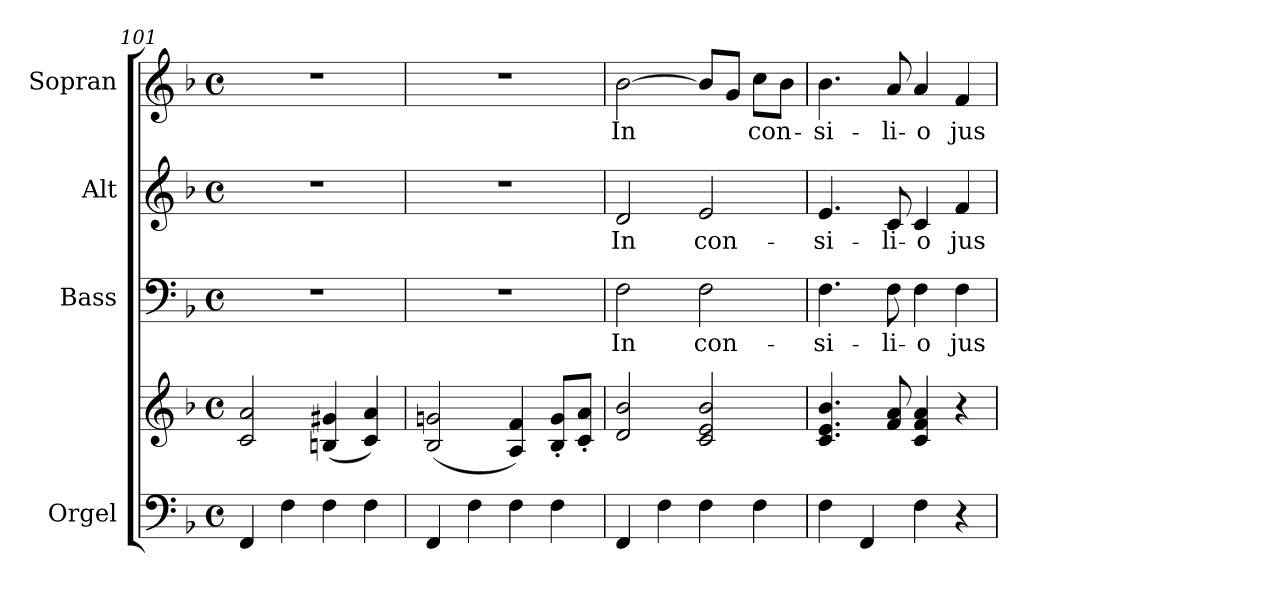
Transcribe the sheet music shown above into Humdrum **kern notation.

**kern	**kern	**kern	**text	**kern	**text	**kern	**text
*part4	*part4	*part3	*part3	*part2	*part2	*part1	*part1
*staff5	*staff4	*staff3	*staff3	*staff2	*staff2	*staff1	*staff1
*I"Orgel	*	*I"Bass	*	*I"Alt	*	*I"Sopran	*
*I'Org.	*	*I'B.	*	*I'A.	*	*I'S.	*
*clefF4	*clefG2	*clefF4	*	*clefG2	*	*clefG2	*
*k[b-]	*k[b-]	*k[b-]	*	*k[b-]	*	*k[b-]	*
*F:	*F:	*F:	*	*F:	*	*F:	*
*M4/4	*M4/4	*M4/4	*	*M4/4	*	*M4/4	*
*met(c)	*met(c)	*met(c)	*	*met(c)	*	*met(c)	*
=101	=101	=101	=101	=101	=101	=101	=101
4FF/	2c/ 2a/	1r	.	1r	.	1r	.
4F\	.	.	.	.	.	.	.
4F\	(<4Bn/ 4g#X/	.	.	.	.	.	.
4F\	4c/ 4a/)	.	.	.	.	.	.
=102	=102	=102	=102	=102	=102	=102	=102
4FF/	(<2B-/ 2gn/	1r	.	1r	.	1r	.
4F\	.	.	.	.	.	.	.
4F\	4A/ 4f/)	.	.	.	.	.	.
4F\	8B-/'< 8g/'<L	.	.	.	.	.	.
.	8c/'< 8a/'<J	.	.	.	.	.	.
=103	=103	=103	=103	=103	=103	=103	=103
!	!	!	!LO:LY:b	!	!LO:LY:b	!	!LO:LY:b
4FF/	2d/ 2b-/	2F\	In	2d/	In	[2b-\	In
4F\	.	.	.	.	.	.	.
!	!	!	!LO:LY:b	!	!LO:LY:b	!	!
4F\	2c/ 2e/ 2b-/	2F\	con-	2e/	con-	8b-/L]	.
.	.	.	.	.	.	8g/J	.
!	!	!	!	!	!	!	!LO:LY:b
4F\	.	.	.	.	.	8cc\L	con-
.	.	.	.	.	.	8b-\J	.
!!LO:PB:g=z
=104	=104	=104	=104	=104	=104	=104	=104
!	!	!	!LO:LY:b	!	!LO:LY:b	!	!LO:LY:b
4F\	4.c/ 4.e/ 4.b-/	4.F\	-si-	4.e/	-si-	4.b-\	-si-
4FF/	.	.	.	.	.	.	.
!	!	!	!LO:LY:b	!	!LO:LY:b	!	!LO:LY:b
.	8f/ 8a/	8F\	-li-	8c/	-li-	8a/	-li-
!	!	!	!LO:LY:b	!	!LO:LY:b	!	!LO:LY:b
4F\	4c/ 4f/ 4a/	4F\	-o	4c/	-o	4a/	-o
!	!	!	!LO:LY:b	!	!LO:LY:b	!	!LO:LY:b
4r	4r	4F\	jus-	4f/	jus-	4f/	jus-
=	=	=	=	=	=	=	=
*-	*-	*-	*-	*-	*-	*-	*-
